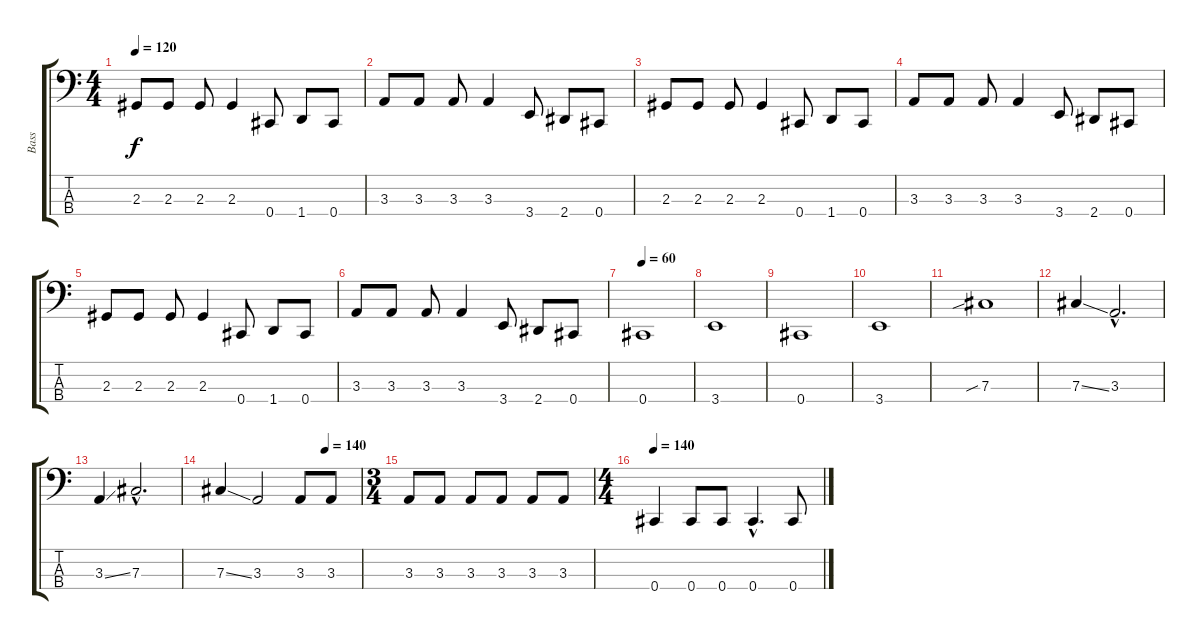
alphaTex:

\track ("Bass" "Bass") {instrument electricbasspick}
\staff {score tabs}
\tuning (E2 B1 Gb1 Db1) {hide}
\ts (4 4)
\tempo 120
\clef f4
\ks c
2.3.8{dy f} 2.3.8 2.3.8 2.3.4 0.4.8 1.4.8 0.4.8 |
3.3.8 3.3.8 3.3.8 3.3.4 3.4.8 2.4.8 0.4.8 |
2.3.8 2.3.8 2.3.8 2.3.4 0.4.8 1.4.8 0.4.8 |
3.3.8 3.3.8 3.3.8 3.3.4 3.4.8 2.4.8 0.4.8 |
2.3.8 2.3.8 2.3.8 2.3.4 0.4.8 1.4.8 0.4.8 |
3.3.8 3.3.8 3.3.8 3.3.4 3.4.8 2.4.8 0.4.8 |
\tempo 60
0.4.1 |
3.4.1 |
0.4.1 |
3.4.1 |
7.3{sib}.1 |
7.3{ss}.4 3.3{hac}.2{d} |
3.3{ss}.4 7.3{hac}.2{d} |
\tempo (140 0.75)
7.3{ss}.4 3.3.2 3.3.8 3.3.8 |
\ts (3 4)
3.3.8 3.3.8 3.3.8 3.3.8 3.3.8 3.3.8 |
\ts (4 4)
\tempo 140
0.4.4 0.4.8 0.4.8 0.4{hac}.4{d} 0.4.8
